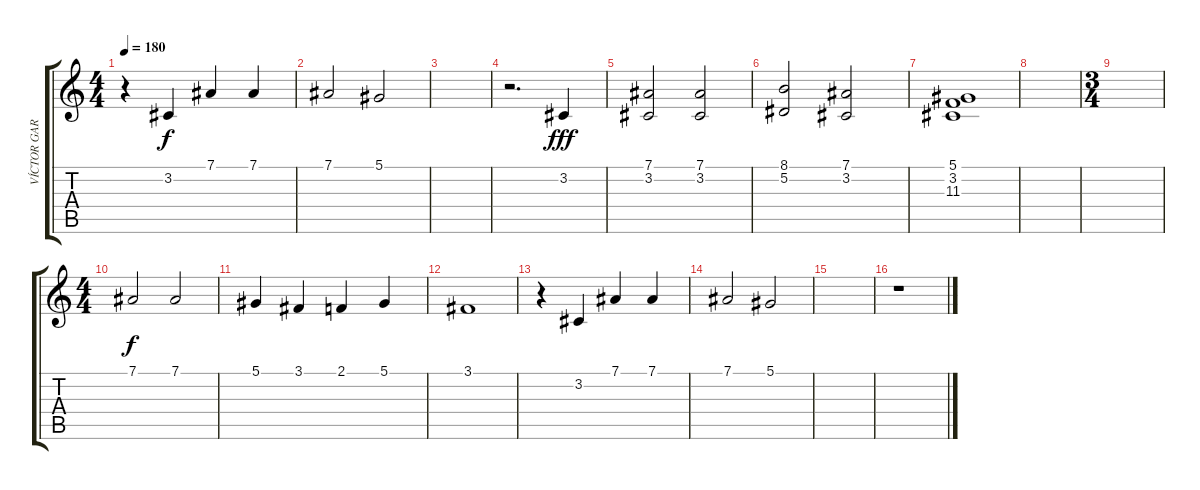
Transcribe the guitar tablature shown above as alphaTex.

\track ("VÍCTOR GARCÍA" "VÍCTOR GAR") {instrument clarinet}
\staff {score tabs}
\tuning (Eb4 Bb3 Gb3 Db3 Ab2 Eb2) {hide}
\ts (4 4)
\tempo 180
\clef g2
\ks c
r.4{dy f} 3.2.4 7.1.4 7.1.4 |
7.1.2 5.1.2 |
|
r.2{d} 3.2.4{dy fff} |
(7.1 3.2).2 (7.1 3.2).2 |
(8.1 5.2).2 (7.1 3.2).2 |
(5.1 3.2 11.3).1 |
|
\ts (3 4)
|
\ts (4 4)
7.1.2{dy f} 7.1.2 |
5.1.4 3.1.4 2.1.4 5.1.4 |
3.1.1 |
r.4 3.2.4 7.1.4 7.1.4 |
7.1.2 5.1.2 |
|
r.1
